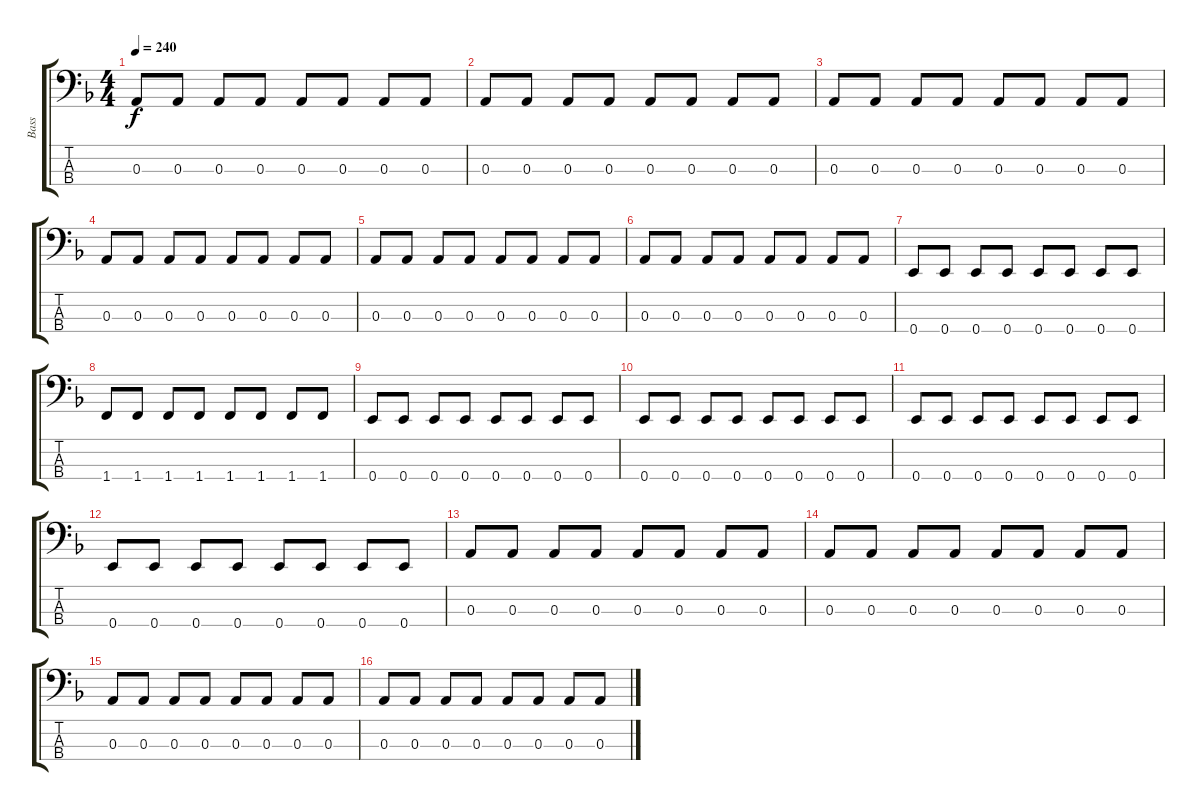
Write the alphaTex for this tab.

\track ("Bass" "Bass") {instrument electricbasspick}
\staff {score tabs}
\tuning (G2 D2 A1 E1) {hide}
\ts (4 4)
\tempo 240
\clef f4
\ks f
0.3.8{dy f} 0.3.8 0.3.8 0.3.8 0.3.8 0.3.8 0.3.8 0.3.8 |
0.3.8 0.3.8 0.3.8 0.3.8 0.3.8 0.3.8 0.3.8 0.3.8 |
0.3.8 0.3.8 0.3.8 0.3.8 0.3.8 0.3.8 0.3.8 0.3.8 |
0.3.8 0.3.8 0.3.8 0.3.8 0.3.8 0.3.8 0.3.8 0.3.8 |
0.3.8 0.3.8 0.3.8 0.3.8 0.3.8 0.3.8 0.3.8 0.3.8 |
0.3.8 0.3.8 0.3.8 0.3.8 0.3.8 0.3.8 0.3.8 0.3.8 |
0.4.8 0.4.8 0.4.8 0.4.8 0.4.8 0.4.8 0.4.8 0.4.8 |
1.4.8 1.4.8 1.4.8 1.4.8 1.4.8 1.4.8 1.4.8 1.4.8 |
0.4.8 0.4.8 0.4.8 0.4.8 0.4.8 0.4.8 0.4.8 0.4.8 |
0.4.8 0.4.8 0.4.8 0.4.8 0.4.8 0.4.8 0.4.8 0.4.8 |
0.4.8 0.4.8 0.4.8 0.4.8 0.4.8 0.4.8 0.4.8 0.4.8 |
0.4.8 0.4.8 0.4.8 0.4.8 0.4.8 0.4.8 0.4.8 0.4.8 |
0.3.8 0.3.8 0.3.8 0.3.8 0.3.8 0.3.8 0.3.8 0.3.8 |
0.3.8 0.3.8 0.3.8 0.3.8 0.3.8 0.3.8 0.3.8 0.3.8 |
0.3.8 0.3.8 0.3.8 0.3.8 0.3.8 0.3.8 0.3.8 0.3.8 |
0.3.8 0.3.8 0.3.8 0.3.8 0.3.8 0.3.8 0.3.8 0.3.8
